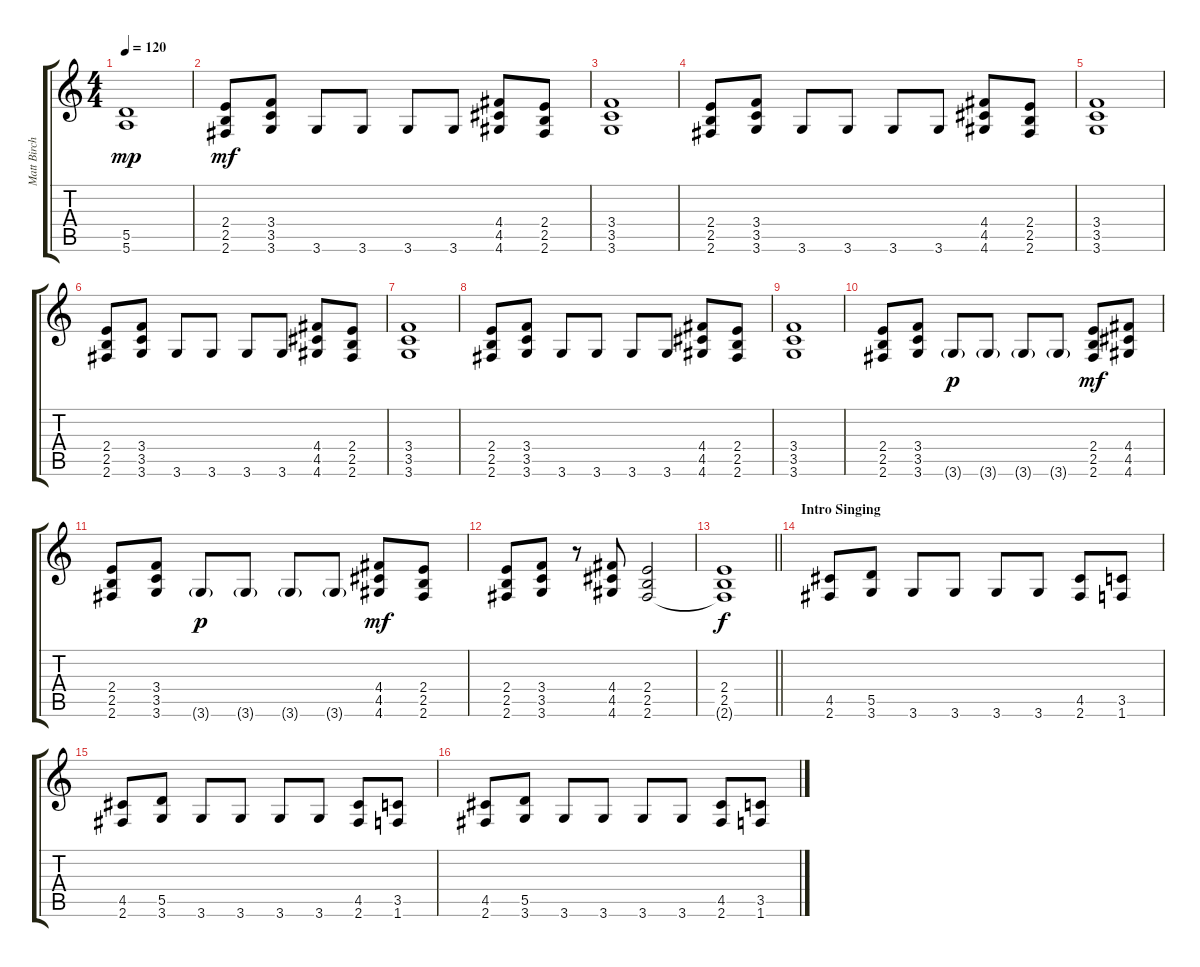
\track ("Matt Birch" "Matt Birch") {instrument distortionguitar}
\staff {score tabs}
\tuning (E4 B3 G3 D3 A2 E2) {hide}
\ts (4 4)
\tempo 120
\clef g2
\ks c
(5.5 5.6).1{dy mp} |
(2.4 2.5 2.6).8{dy mf} (3.4 3.5 3.6).8 3.6.8 3.6.8 3.6.8 3.6.8 (4.4 4.5 4.6).8 (2.4 2.5 2.6).8 |
(3.4 3.5 3.6).1 |
(2.4 2.5 2.6).8 (3.4 3.5 3.6).8 3.6.8 3.6.8 3.6.8 3.6.8 (4.4 4.5 4.6).8 (2.4 2.5 2.6).8 |
(3.4 3.5 3.6).1 |
(2.4 2.5 2.6).8 (3.4 3.5 3.6).8 3.6.8 3.6.8 3.6.8 3.6.8 (4.4 4.5 4.6).8 (2.4 2.5 2.6).8 |
(3.4 3.5 3.6).1 |
(2.4 2.5 2.6).8 (3.4 3.5 3.6).8 3.6.8 3.6.8 3.6.8 3.6.8 (4.4 4.5 4.6).8 (2.4 2.5 2.6).8 |
(3.4 3.5 3.6).1 |
(2.4 2.5 2.6).8 (3.4 3.5 3.6).8 3.6{g}.8{dy p} 3.6{g}.8 3.6{g}.8 3.6{g}.8 (2.4 2.5 2.6).8{dy mf} (4.4 4.5 4.6).8 |
(2.4 2.5 2.6).8 (3.4 3.5 3.6).8 3.6{g}.8{dy p} 3.6{g}.8 3.6{g}.8 3.6{g}.8 (4.4 4.5 4.6).8{dy mf} (2.4 2.5 2.6).8 |
(2.4 2.5 2.6).8 (3.4 3.5 3.6).8 r.8 (4.4 4.5 4.6).8 (2.4 2.5 2.6).2 |
\barLineRight lightlight
(2.4 2.5 2.6{t}).1{dy f} |
\section ("" "Intro Singing")
(4.5 2.6).8 (5.5 3.6).8 3.6.8 3.6.8 3.6.8 3.6.8 (4.5 2.6).8 (3.5 1.6).8 |
(4.5 2.6).8 (5.5 3.6).8 3.6.8 3.6.8 3.6.8 3.6.8 (4.5 2.6).8 (3.5 1.6).8 |
(4.5 2.6).8 (5.5 3.6).8 3.6.8 3.6.8 3.6.8 3.6.8 (4.5 2.6).8 (3.5 1.6).8
